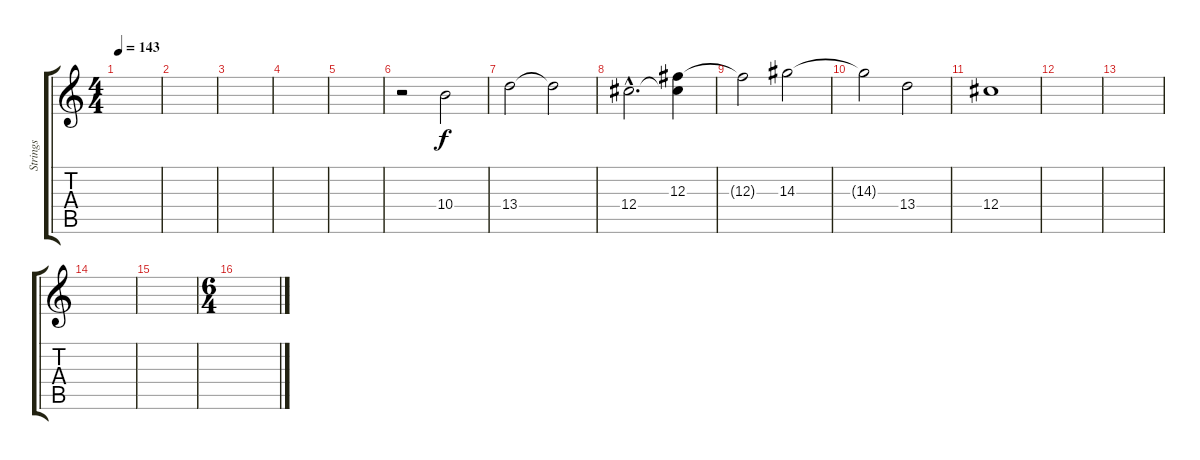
\track ("Strings" "Strings") {instrument contrabass}
\staff {score tabs}
\tuning (Eb4 Bb3 Gb3 Db3 Ab2 Db2) {hide}
\ts (4 4)
\tempo 143
\clef g2
\ks c
|
|
|
|
|
r.2{volume 10 instrument stringensemble2} 10.4.2 |
13.4.2 13.4{t}.2 |
12.4{hac}.2{d} (12.3 12.4{t}).4 |
12.3{t}.2 14.3.2 |
14.3{t}.2 13.4.2 |
12.4.1 |
|
|
|
|
\ts (6 4)
